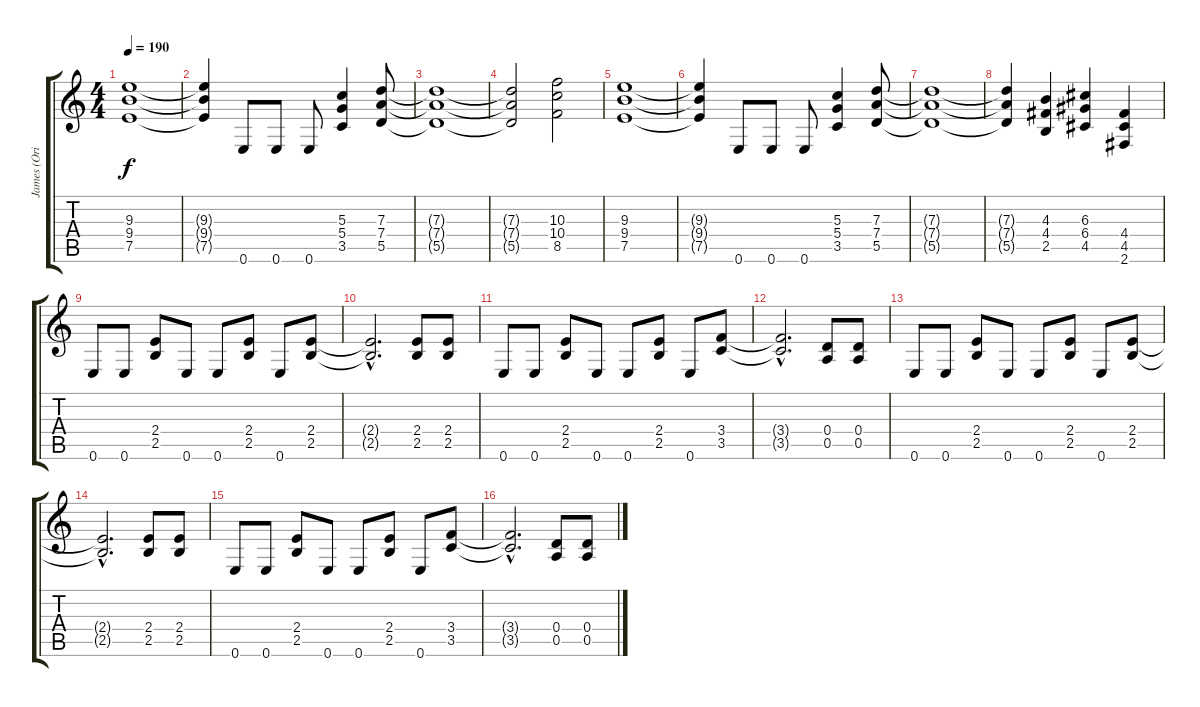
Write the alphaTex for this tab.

\track ("James (Original track) MUTE THIS!!!" "James (Ori") {instrument distortionguitar}
\staff {score tabs}
\tuning (E4 B3 G3 D3 A2 E2) {hide}
\ts (4 4)
\tempo 190
\clef g2
\ks c
(9.3 9.4 7.5).1{dy f} |
(9.3{t} 9.4{t} 7.5{t}).4 0.6.8 0.6.8 0.6.8 (5.3 5.4 3.5).4 (7.3 7.4 5.5).8 |
(7.3{t} 7.4{t} 5.5{t}).1 |
(7.3{t} 7.4{t} 5.5{t}).2 (10.3 10.4 8.5).2 |
(9.3 9.4 7.5).1 |
(9.3{t} 9.4{t} 7.5{t}).4 0.6.8 0.6.8 0.6.8 (5.3 5.4 3.5).4 (7.3 7.4 5.5).8 |
(7.3{t} 7.4{t} 5.5{t}).1 |
(7.3{t} 7.4{t} 5.5{t}).4 (4.3 4.4 2.5).4 (6.3 6.4 4.5).4 (4.4 4.5 2.6).4 |
0.6.8 0.6.8 (2.4 2.5).8 0.6.8 0.6.8 (2.4 2.5).8 0.6.8 (2.4 2.5).8 |
(2.4{hac t} 2.5{hac t}).2{d} (2.4 2.5).8 (2.4 2.5).8 |
0.6.8 0.6.8 (2.4 2.5).8 0.6.8 0.6.8 (2.4 2.5).8 0.6.8 (3.4 3.5).8 |
(3.4{hac t} 3.5{hac t}).2{d} (0.4 0.5).8 (0.4 0.5).8 |
0.6.8 0.6.8 (2.4 2.5).8 0.6.8 0.6.8 (2.4 2.5).8 0.6.8 (2.4 2.5).8 |
(2.4{hac t} 2.5{hac t}).2{d} (2.4 2.5).8 (2.4 2.5).8 |
0.6.8 0.6.8 (2.4 2.5).8 0.6.8 0.6.8 (2.4 2.5).8 0.6.8 (3.4 3.5).8 |
(3.4{hac t} 3.5{hac t}).2{d} (0.4 0.5).8 (0.4 0.5).8
